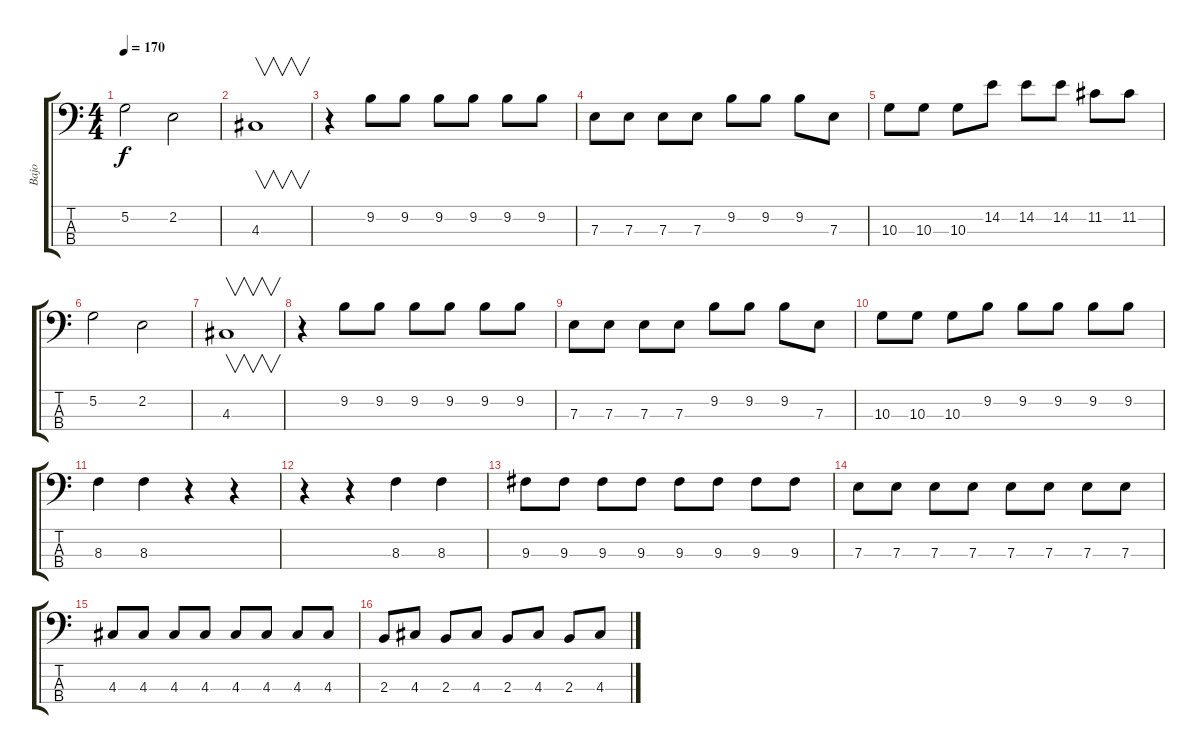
\track ("Bajo" "Bajo") {instrument electricbasspick}
\staff {score tabs}
\tuning (G2 D2 A1 E1) {hide}
\ts (4 4)
\tempo 170
\clef f4
\ks c
5.2.2{dy f} 2.2.2 |
4.3.1{v} |
r.4 9.2.8 9.2.8 9.2.8 9.2.8 9.2.8 9.2.8 |
7.3.8 7.3.8 7.3.8 7.3.8 9.2.8 9.2.8 9.2.8 7.3.8 |
10.3.8 10.3.8 10.3.8 14.2.8 14.2.8 14.2.8 11.2.8 11.2.8 |
5.2.2 2.2.2 |
4.3.1{v} |
r.4 9.2.8 9.2.8 9.2.8 9.2.8 9.2.8 9.2.8 |
7.3.8 7.3.8 7.3.8 7.3.8 9.2.8 9.2.8 9.2.8 7.3.8 |
10.3.8 10.3.8 10.3.8 9.2.8 9.2.8 9.2.8 9.2.8 9.2.8 |
8.3.4 8.3.4 r.4 r.4 |
r.4 r.4 8.3.4 8.3.4 |
9.3.8 9.3.8 9.3.8 9.3.8 9.3.8 9.3.8 9.3.8 9.3.8 |
7.3.8 7.3.8 7.3.8 7.3.8 7.3.8 7.3.8 7.3.8 7.3.8 |
4.3.8 4.3.8 4.3.8 4.3.8 4.3.8 4.3.8 4.3.8 4.3.8 |
2.3.8 4.3.8 2.3.8 4.3.8 2.3.8 4.3.8 2.3.8 4.3.8
